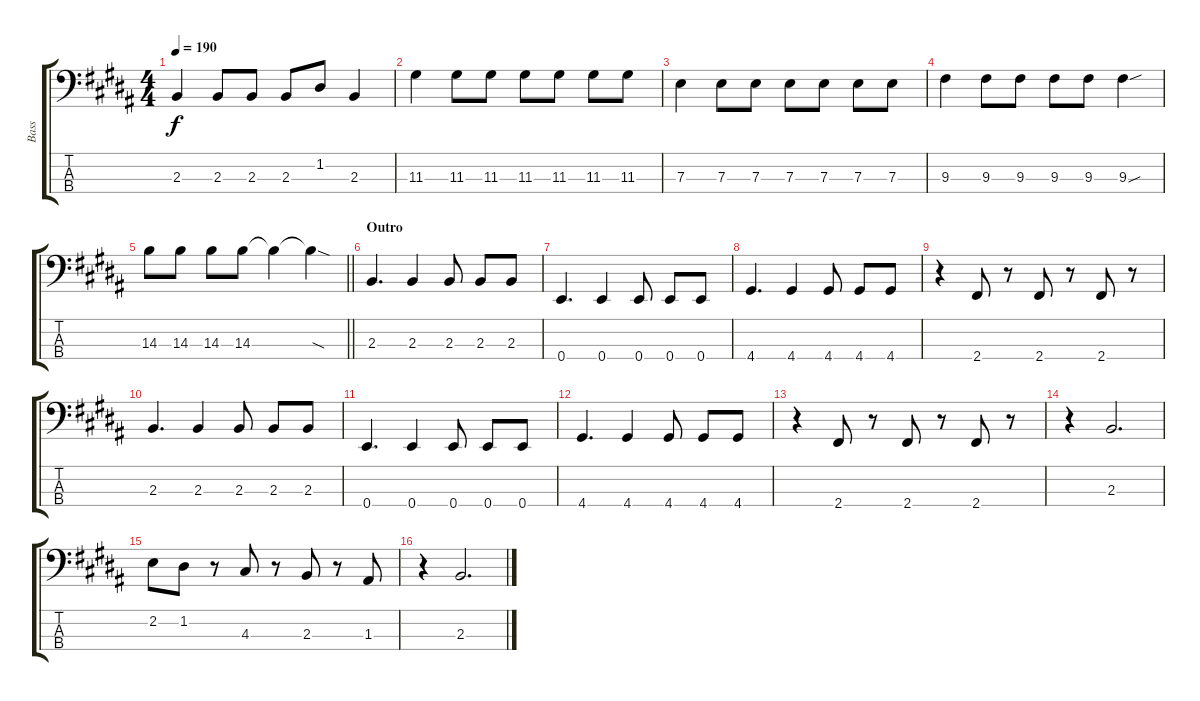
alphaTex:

\track ("Bass" "Bass") {instrument electricbassfinger}
\staff {score tabs}
\tuning (G2 D2 A1 E1) {hide}
\ts (4 4)
\tempo 190
\clef f4
\ks b
2.3.4{dy f} 2.3.8 2.3.8 2.3.8 1.2.8 2.3.4 |
11.3.4 11.3.8 11.3.8 11.3.8 11.3.8 11.3.8 11.3.8 |
7.3.4 7.3.8 7.3.8 7.3.8 7.3.8 7.3.8 7.3.8 |
9.3.4 9.3.8 9.3.8 9.3.8 9.3.8 9.3{sou}.4 |
\barLineRight lightlight
14.3.8 14.3.8 14.3.8 14.3.8 14.3{t}.4 14.3{sod t}.4 |
\section ("" "Outro")
2.3.4{d} 2.3.4 2.3.8 2.3.8 2.3.8 |
0.4.4{d} 0.4.4 0.4.8 0.4.8 0.4.8 |
4.4.4{d} 4.4.4 4.4.8 4.4.8 4.4.8 |
r.4 2.4.8 r.8 2.4.8 r.8 2.4.8 r.8 |
2.3.4{d} 2.3.4 2.3.8 2.3.8 2.3.8 |
0.4.4{d} 0.4.4 0.4.8 0.4.8 0.4.8 |
4.4.4{d} 4.4.4 4.4.8 4.4.8 4.4.8 |
r.4 2.4.8 r.8 2.4.8 r.8 2.4.8 r.8 |
r.4 2.3.2{d} |
2.2.8 1.2.8 r.8 4.3.8 r.8 2.3.8 r.8 1.3.8 |
r.4 2.3.2{d}
